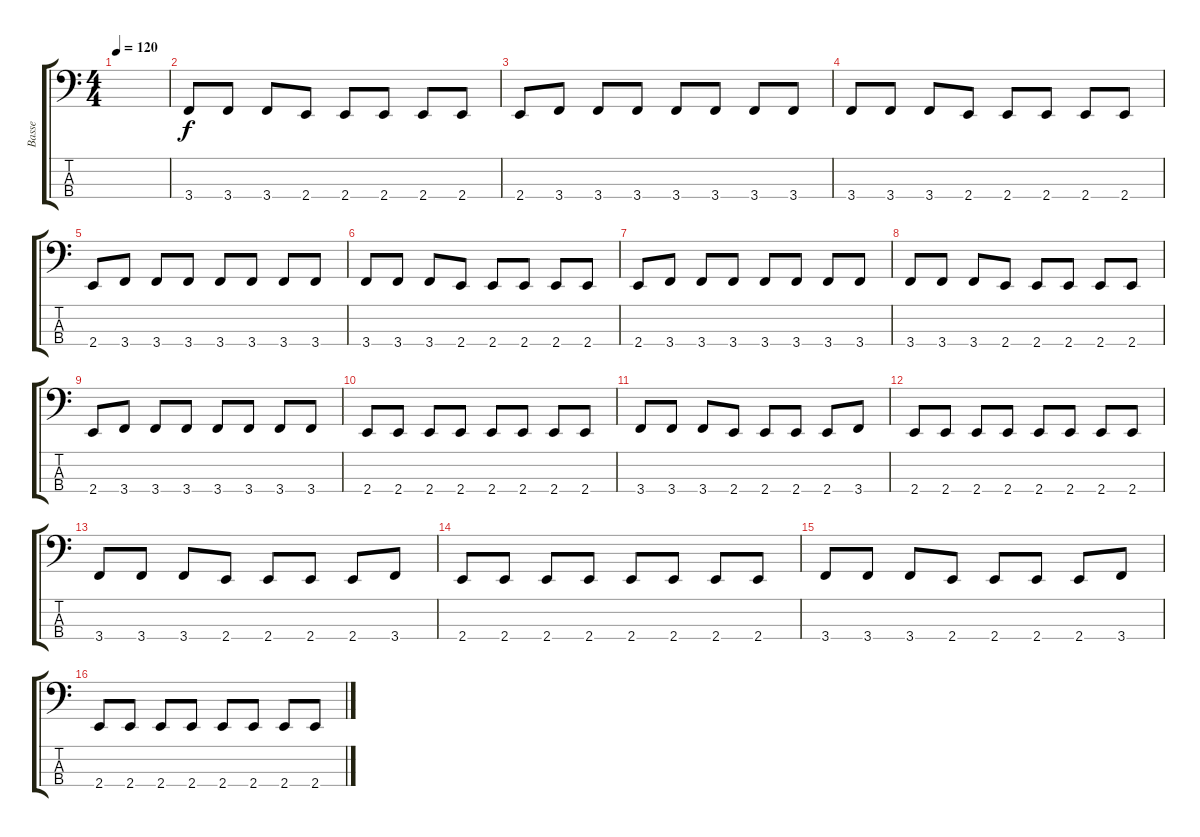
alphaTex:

\track ("Basse" "Basse") {instrument electricbassfinger}
\staff {score tabs}
\tuning (G2 D2 A1 D1) {hide}
\ts (4 4)
\tempo 120
\clef f4
\ks c
|
3.4.8 3.4.8 3.4.8 2.4.8 2.4.8 2.4.8 2.4.8 2.4.8 |
2.4.8 3.4.8 3.4.8 3.4.8 3.4.8 3.4.8 3.4.8 3.4.8 |
3.4.8 3.4.8 3.4.8 2.4.8 2.4.8 2.4.8 2.4.8 2.4.8 |
2.4.8 3.4.8 3.4.8 3.4.8 3.4.8 3.4.8 3.4.8 3.4.8 |
3.4.8 3.4.8 3.4.8 2.4.8 2.4.8 2.4.8 2.4.8 2.4.8 |
2.4.8 3.4.8 3.4.8 3.4.8 3.4.8 3.4.8 3.4.8 3.4.8 |
3.4.8 3.4.8 3.4.8 2.4.8 2.4.8 2.4.8 2.4.8 2.4.8 |
2.4.8 3.4.8 3.4.8 3.4.8 3.4.8 3.4.8 3.4.8 3.4.8 |
2.4.8 2.4.8 2.4.8 2.4.8 2.4.8 2.4.8 2.4.8 2.4.8 |
3.4.8 3.4.8 3.4.8 2.4.8 2.4.8 2.4.8 2.4.8 3.4.8 |
2.4.8 2.4.8 2.4.8 2.4.8 2.4.8 2.4.8 2.4.8 2.4.8 |
3.4.8 3.4.8 3.4.8 2.4.8 2.4.8 2.4.8 2.4.8 3.4.8 |
2.4.8 2.4.8 2.4.8 2.4.8 2.4.8 2.4.8 2.4.8 2.4.8 |
3.4.8 3.4.8 3.4.8 2.4.8 2.4.8 2.4.8 2.4.8 3.4.8 |
2.4.8 2.4.8 2.4.8 2.4.8 2.4.8 2.4.8 2.4.8 2.4.8
